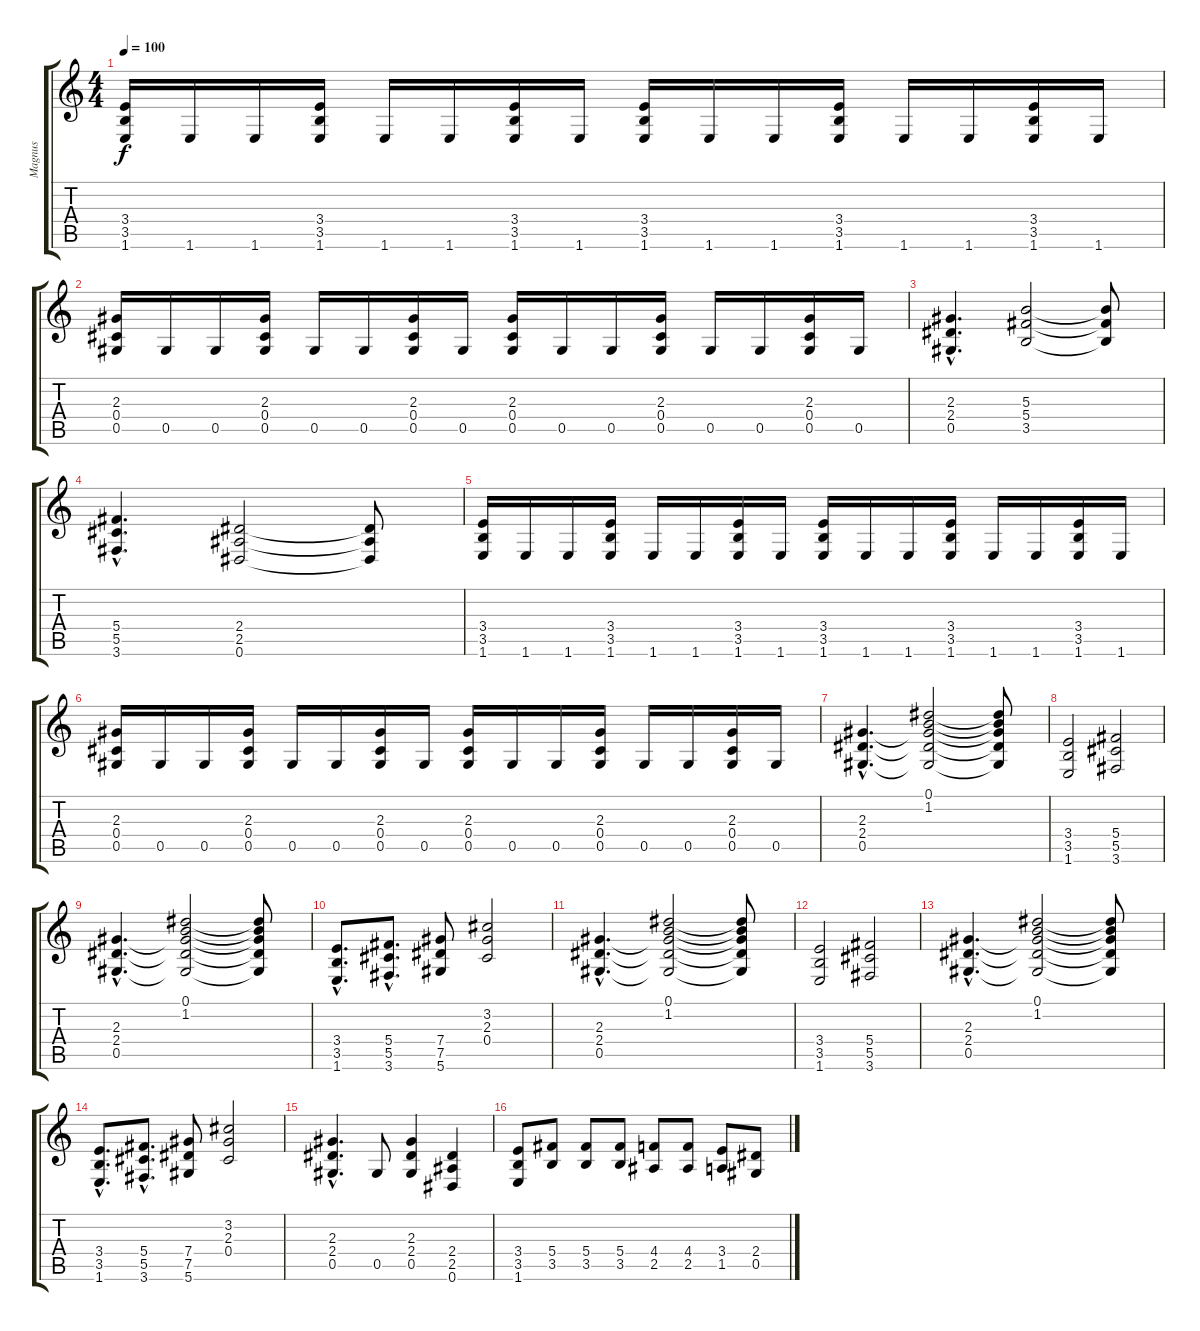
\track ("Magnus" "Magnus") {instrument distortionguitar}
\staff {score tabs}
\tuning (Eb4 Bb3 Gb3 Db3 Ab2 Eb2) {hide}
\ts (4 4)
\tempo 100
\clef g2
\ks c
(3.4 3.5 1.6).16{dy f} 1.6.16 1.6.16 (3.4 3.5 1.6).16 1.6.16 1.6.16 (3.4 3.5 1.6).16 1.6.16 (3.4 3.5 1.6).16 1.6.16 1.6.16 (3.4 3.5 1.6).16 1.6.16 1.6.16 (3.4 3.5 1.6).16 1.6.16 |
(2.3 0.4 0.5).16 0.5.16 0.5.16 (2.3 0.4 0.5).16 0.5.16 0.5.16 (2.3 0.4 0.5).16 0.5.16 (2.3 0.4 0.5).16 0.5.16 0.5.16 (2.3 0.4 0.5).16 0.5.16 0.5.16 (2.3 0.4 0.5).16 0.5.16 |
(2.3{hac} 2.4{hac} 0.5{hac}).4{d} (5.3 5.4 3.5).2 (5.3{t} 5.4{t} 3.5{t}).8 |
(5.4{hac} 5.5{hac} 3.6{hac}).4{d} (2.4 2.5 0.6).2 (2.4{t} 2.5{t} 0.6{t}).8 |
(3.4 3.5 1.6).16 1.6.16 1.6.16 (3.4 3.5 1.6).16 1.6.16 1.6.16 (3.4 3.5 1.6).16 1.6.16 (3.4 3.5 1.6).16 1.6.16 1.6.16 (3.4 3.5 1.6).16 1.6.16 1.6.16 (3.4 3.5 1.6).16 1.6.16 |
(2.3 0.4 0.5).16 0.5.16 0.5.16 (2.3 0.4 0.5).16 0.5.16 0.5.16 (2.3 0.4 0.5).16 0.5.16 (2.3 0.4 0.5).16 0.5.16 0.5.16 (2.3 0.4 0.5).16 0.5.16 0.5.16 (2.3 0.4 0.5).16 0.5.16 |
(2.3{hac} 2.4{hac} 0.5{hac}).4{d} (0.1 1.2 2.3{t} 2.4{t} 0.5{t}).2 (0.1{t} 1.2{t} 2.3{t} 2.4{t} 0.5{t}).8 |
(3.4 3.5 1.6).2 (5.4 5.5 3.6).2 |
(2.3{hac} 2.4{hac} 0.5{hac}).4{d} (0.1 1.2 2.3{t} 2.4{t} 0.5{t}).2 (0.1{t} 1.2{t} 2.3{t} 2.4{t} 0.5{t}).8 |
(3.4{hac} 3.5{hac} 1.6{hac}).8{d} (5.4{hac} 5.5{hac} 3.6{hac}).8{d} (7.4 7.5 5.6).8 (3.2 2.3 0.4).2 |
(2.3{hac} 2.4{hac} 0.5{hac}).4{d} (0.1 1.2 2.3{t} 2.4{t} 0.5{t}).2 (0.1{t} 1.2{t} 2.3{t} 2.4{t} 0.5{t}).8 |
(3.4 3.5 1.6).2 (5.4 5.5 3.6).2 |
(2.3{hac} 2.4{hac} 0.5{hac}).4{d} (0.1 1.2 2.3{t} 2.4{t} 0.5{t}).2 (0.1{t} 1.2{t} 2.3{t} 2.4{t} 0.5{t}).8 |
(3.4{hac} 3.5{hac} 1.6{hac}).8{d} (5.4{hac} 5.5{hac} 3.6{hac}).8{d} (7.4 7.5 5.6).8 (3.2 2.3 0.4).2 |
(2.3{hac} 2.4{hac} 0.5{hac}).4{d} 0.5.8 (2.3 2.4 0.5).4 (2.4 2.5 0.6).4 |
(3.4 3.5 1.6).8 (5.4 3.5).8 (5.4 3.5).8 (5.4 3.5).8 (4.4 2.5).8 (4.4 2.5).8 (3.4 1.5).8 (2.4 0.5).8
